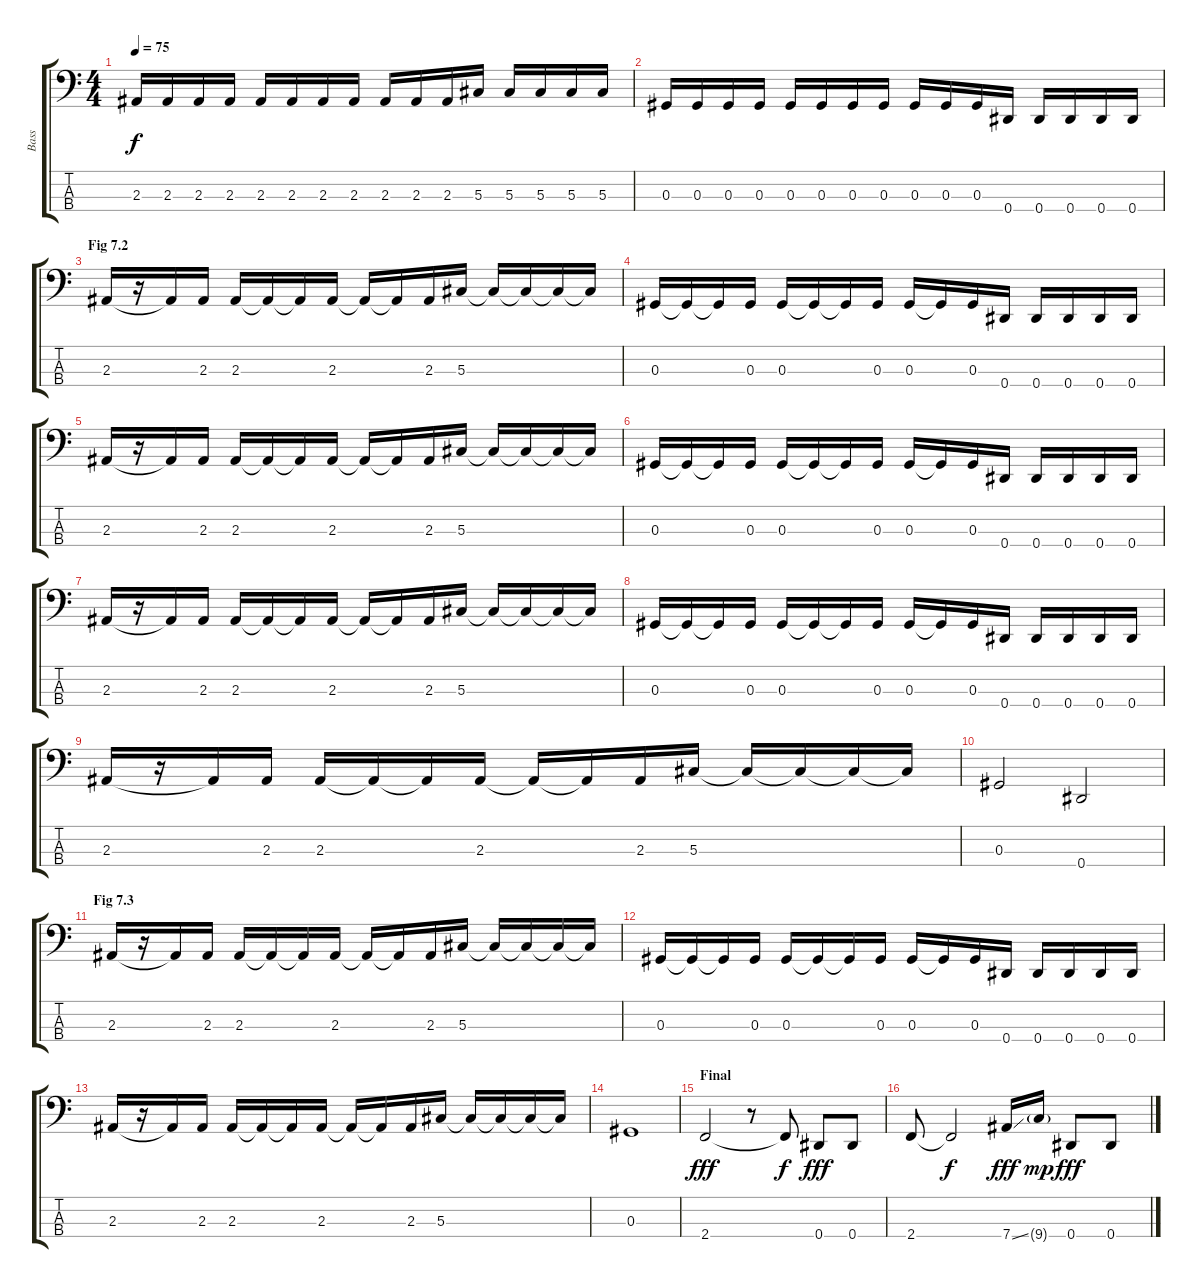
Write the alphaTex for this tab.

\track ("Bass" "Bass") {instrument electricbassfinger}
\staff {score tabs}
\tuning (Gb2 Db2 Ab1 Eb1) {hide}
\ts (4 4)
\tempo 75
\clef f4
\ks c
2.3.16{dy f} 2.3.16 2.3.16 2.3.16 2.3.16 2.3.16 2.3.16 2.3.16 2.3.16 2.3.16 2.3.16 5.3.16 5.3.16 5.3.16 5.3.16 5.3.16 |
0.3.16 0.3.16 0.3.16 0.3.16 0.3.16 0.3.16 0.3.16 0.3.16 0.3.16 0.3.16 0.3.16 0.4.16 0.4.16 0.4.16 0.4.16 0.4.16 |
\section ("" "Fig 7.2")
2.3.16 r.16 2.3{t}.16 2.3.16 2.3.16 2.3{t}.16 2.3{t}.16 2.3.16 2.3{t}.16 2.3{t}.16 2.3.16 5.3.16 5.3{t}.16 5.3{t}.16 5.3{t}.16 5.3{t}.16 |
0.3.16 0.3{t}.16 0.3{t}.16 0.3.16 0.3.16 0.3{t}.16 0.3{t}.16 0.3.16 0.3.16 0.3{t}.16 0.3.16 0.4.16 0.4.16 0.4.16 0.4.16 0.4.16 |
2.3.16 r.16 2.3{t}.16 2.3.16 2.3.16 2.3{t}.16 2.3{t}.16 2.3.16 2.3{t}.16 2.3{t}.16 2.3.16 5.3.16 5.3{t}.16 5.3{t}.16 5.3{t}.16 5.3{t}.16 |
0.3.16 0.3{t}.16 0.3{t}.16 0.3.16 0.3.16 0.3{t}.16 0.3{t}.16 0.3.16 0.3.16 0.3{t}.16 0.3.16 0.4.16 0.4.16 0.4.16 0.4.16 0.4.16 |
2.3.16 r.16 2.3{t}.16 2.3.16 2.3.16 2.3{t}.16 2.3{t}.16 2.3.16 2.3{t}.16 2.3{t}.16 2.3.16 5.3.16 5.3{t}.16 5.3{t}.16 5.3{t}.16 5.3{t}.16 |
0.3.16 0.3{t}.16 0.3{t}.16 0.3.16 0.3.16 0.3{t}.16 0.3{t}.16 0.3.16 0.3.16 0.3{t}.16 0.3.16 0.4.16 0.4.16 0.4.16 0.4.16 0.4.16 |
2.3.16 r.16 2.3{t}.16 2.3.16 2.3.16 2.3{t}.16 2.3{t}.16 2.3.16 2.3{t}.16 2.3{t}.16 2.3.16 5.3.16 5.3{t}.16 5.3{t}.16 5.3{t}.16 5.3{t}.16 |
0.3.2 0.4.2 |
\section ("" "Fig 7.3")
2.3.16 r.16 2.3{t}.16 2.3.16 2.3.16 2.3{t}.16 2.3{t}.16 2.3.16 2.3{t}.16 2.3{t}.16 2.3.16 5.3.16 5.3{t}.16 5.3{t}.16 5.3{t}.16 5.3{t}.16 |
0.3.16 0.3{t}.16 0.3{t}.16 0.3.16 0.3.16 0.3{t}.16 0.3{t}.16 0.3.16 0.3.16 0.3{t}.16 0.3.16 0.4.16 0.4.16 0.4.16 0.4.16 0.4.16 |
2.3.16 r.16 2.3{t}.16 2.3.16 2.3.16 2.3{t}.16 2.3{t}.16 2.3.16 2.3{t}.16 2.3{t}.16 2.3.16 5.3.16 5.3{t}.16 5.3{t}.16 5.3{t}.16 5.3{t}.16 |
0.3.1 |
\section ("" "Final")
2.4.2{dy fff} r.8 2.4{t}.8{dy f} 0.4.8{dy fff} 0.4.8 |
2.4.8 2.4{t}.2{dy f} 7.4{ss}.16{dy fff} 9.4{g}.16{dy mp} 0.4.8{dy fff} 0.4.8
